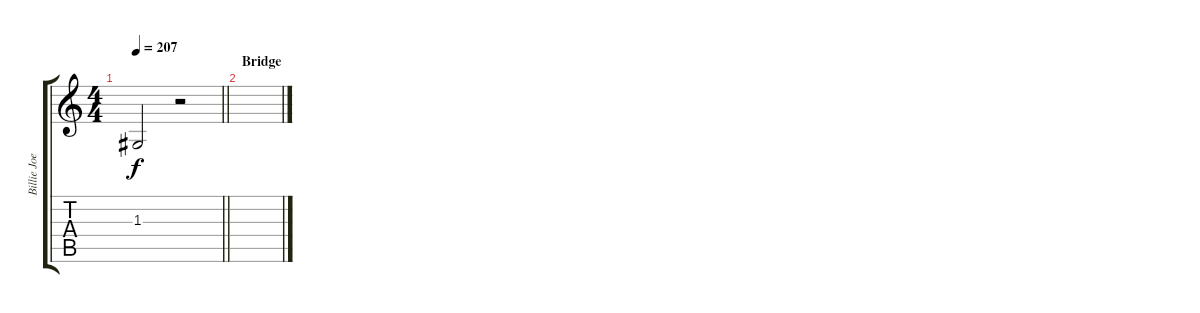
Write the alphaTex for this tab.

\track ("Billie Joe Armstrong - Vocals" "Billie Joe") {instrument altosax}
\staff {score tabs}
\tuning (E4 B3 G3 D3 A2 E2) {hide}
\ts (4 4)
\tempo 207
\clef g2
\barLineRight lightlight
\ks c
1.3{t}.2{dy f} r.2 |
\section ("" "Bridge")
